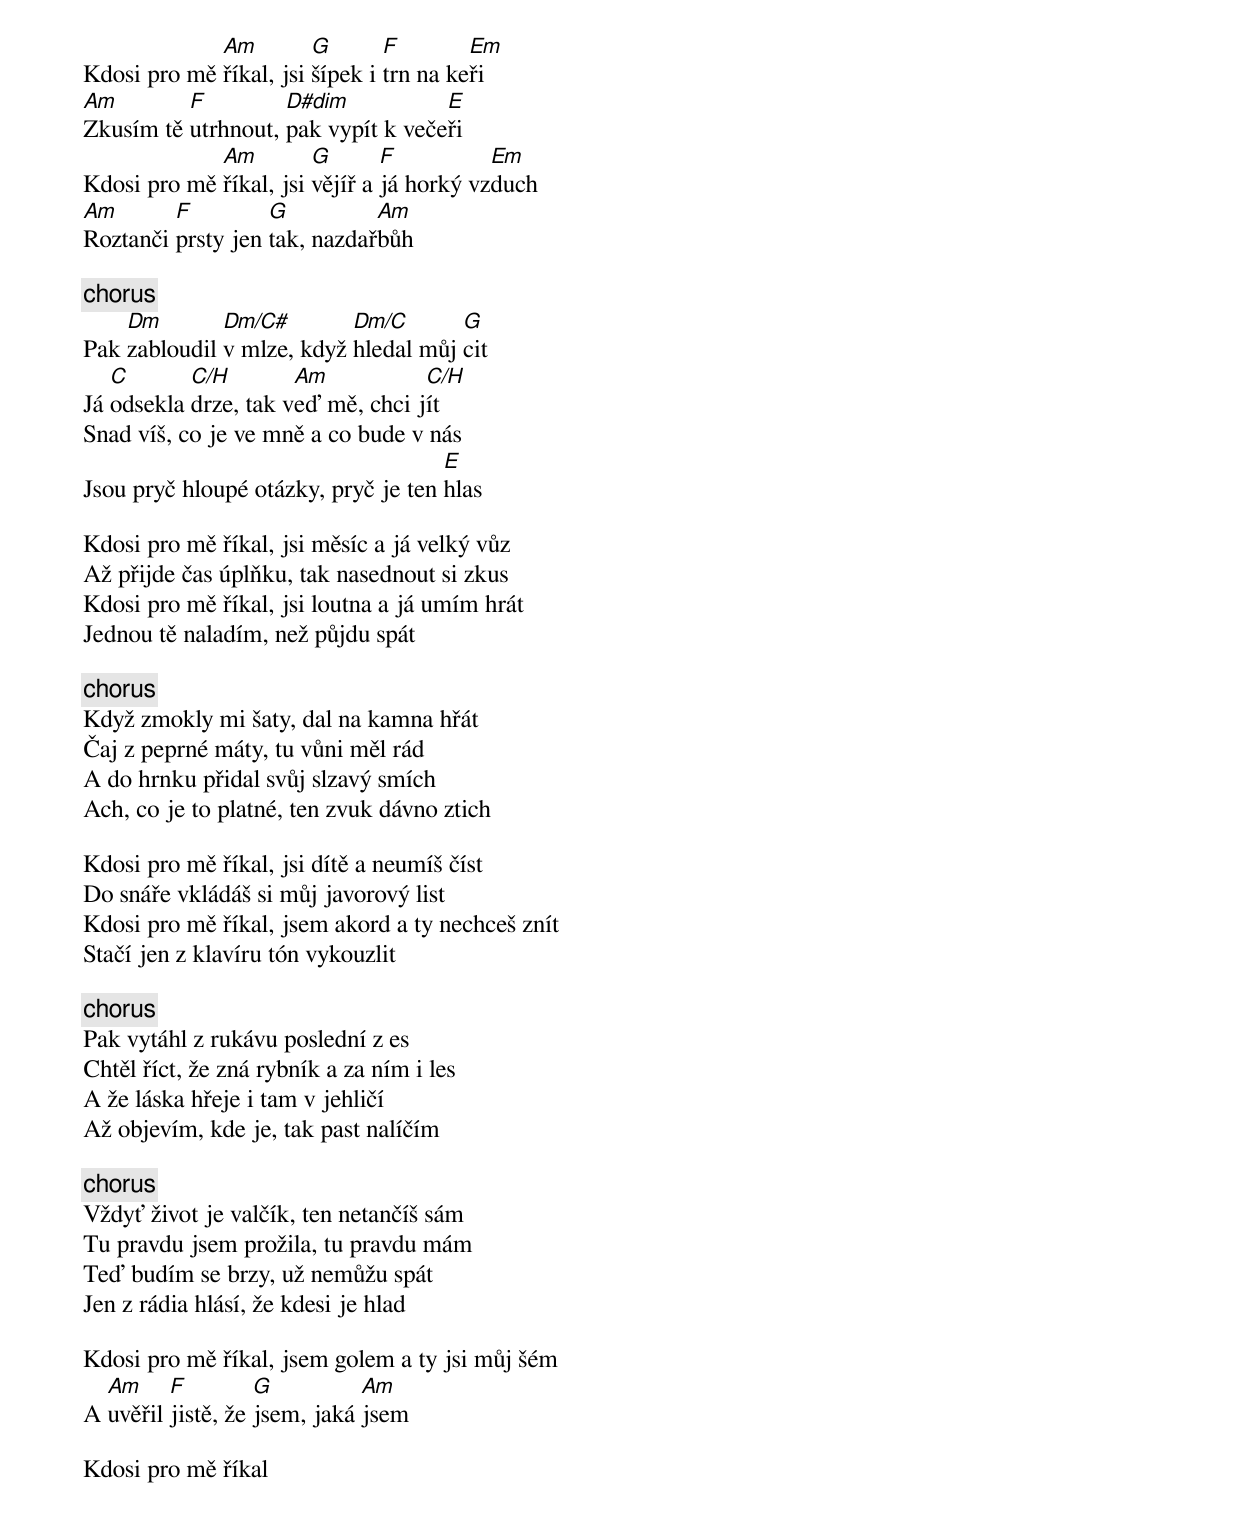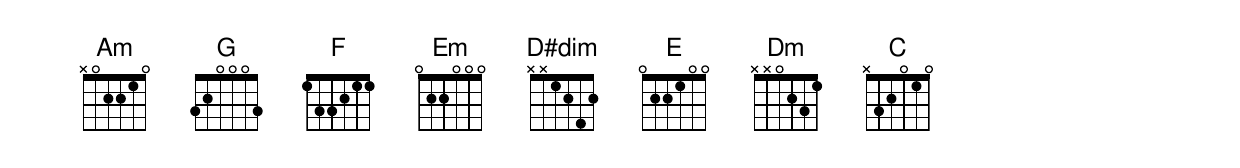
             Am         G       F        Em
Kdosi pro mě říkal, jsi šípek i trn na keři
Am        F         D#dim           E
Zkusím tě utrhnout, pak vypít k večeři
             Am         G       F          Em
Kdosi pro mě říkal, jsi vějíř a já horký vzduch
Am       F         G          Am
Roztanči prsty jen tak, nazdařbůh

[chorus]
    Dm        Dm/C#        Dm/C       G
Pak zabloudil v mlze, když hledal můj cit
   C       C/H        Am           C/H
Já odsekla drze, tak veď mě, chci jít
Snad víš, co je ve mně a co bude v nás
                                     E
Jsou pryč hloupé otázky, pryč je ten hlas

Kdosi pro mě říkal, jsi měsíc a já velký vůz
Až přijde čas úplňku, tak nasednout si zkus
Kdosi pro mě říkal, jsi loutna a já umím hrát
Jednou tě naladím, než půjdu spát

[chorus]
Když zmokly mi šaty, dal na kamna hřát
Čaj z peprné máty, tu vůni měl rád
A do hrnku přidal svůj slzavý smích
Ach, co je to platné, ten zvuk dávno ztich

Kdosi pro mě říkal, jsi dítě a neumíš číst
Do snáře vkládáš si můj javorový list
Kdosi pro mě říkal, jsem akord a ty nechceš znít
Stačí jen z klavíru tón vykouzlit

[chorus]
Pak vytáhl z rukávu poslední z es
Chtěl říct, že zná rybník a za ním i les
A že láska hřeje i tam v jehličí
Až objevím, kde je, tak past nalíčím

[chorus]
Vždyť život je valčík, ten netančíš sám
Tu pravdu jsem prožila, tu pravdu mám
Teď budím se brzy, už nemůžu spát
Jen z rádia hlásí, že kdesi je hlad

Kdosi pro mě říkal, jsem golem a ty jsi můj šém
  Am     F         G          Am
A uvěřil jistě, že jsem, jaká jsem

Kdosi pro mě říkal
